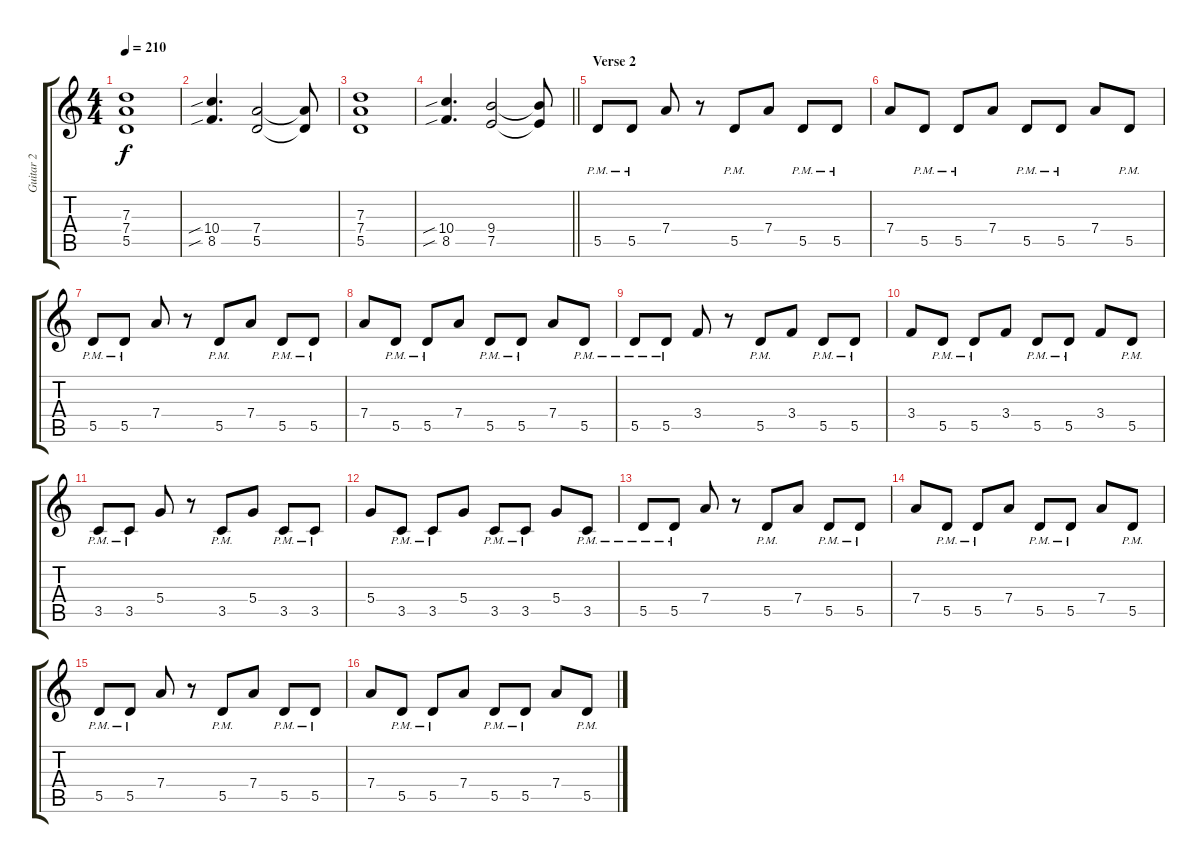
\track ("Guitar 2" "Guitar 2") {instrument distortionguitar}
\staff {score tabs}
\tuning (E4 B3 G3 D3 A2 E2) {hide}
\ts (4 4)
\tempo 210
\clef g2
\ks c
(7.3 7.4 5.5).1{dy f} |
(10.4{sib} 8.5{sib}).4{d} (7.4 5.5).2 (7.4{t} 5.5{t}).8 |
(7.3 7.4 5.5).1 |
\barLineRight lightlight
(10.4{sib} 8.5{sib}).4{d} (9.4 7.5).2 (9.4{t} 7.5{t}).8 |
\section ("" "Verse 2")
5.5{pm}.8{balance 14} 5.5{pm}.8 7.4.8 r.8 5.5{pm}.8 7.4.8 5.5{pm}.8 5.5{pm}.8 |
7.4.8 5.5{pm}.8 5.5{pm}.8 7.4.8 5.5{pm}.8 5.5{pm}.8 7.4.8 5.5{pm}.8 |
5.5{pm}.8 5.5{pm}.8 7.4.8 r.8 5.5{pm}.8 7.4.8 5.5{pm}.8 5.5{pm}.8 |
7.4.8 5.5{pm}.8 5.5{pm}.8 7.4.8 5.5{pm}.8 5.5{pm}.8 7.4.8 5.5{pm}.8 |
5.5{pm}.8 5.5{pm}.8 3.4.8 r.8 5.5{pm}.8 3.4.8 5.5{pm}.8 5.5{pm}.8 |
3.4.8 5.5{pm}.8 5.5{pm}.8 3.4.8 5.5{pm}.8 5.5{pm}.8 3.4.8 5.5{pm}.8 |
3.5{pm}.8 3.5{pm}.8 5.4.8 r.8 3.5{pm}.8 5.4.8 3.5{pm}.8 3.5{pm}.8 |
5.4.8 3.5{pm}.8 3.5{pm}.8 5.4.8 3.5{pm}.8 3.5{pm}.8 5.4.8 3.5{pm}.8 |
5.5{pm}.8 5.5{pm}.8 7.4.8 r.8 5.5{pm}.8 7.4.8 5.5{pm}.8 5.5{pm}.8 |
7.4.8 5.5{pm}.8 5.5{pm}.8 7.4.8 5.5{pm}.8 5.5{pm}.8 7.4.8 5.5{pm}.8 |
5.5{pm}.8 5.5{pm}.8 7.4.8 r.8 5.5{pm}.8 7.4.8 5.5{pm}.8 5.5{pm}.8 |
7.4.8 5.5{pm}.8 5.5{pm}.8 7.4.8 5.5{pm}.8 5.5{pm}.8 7.4.8 5.5{pm}.8
